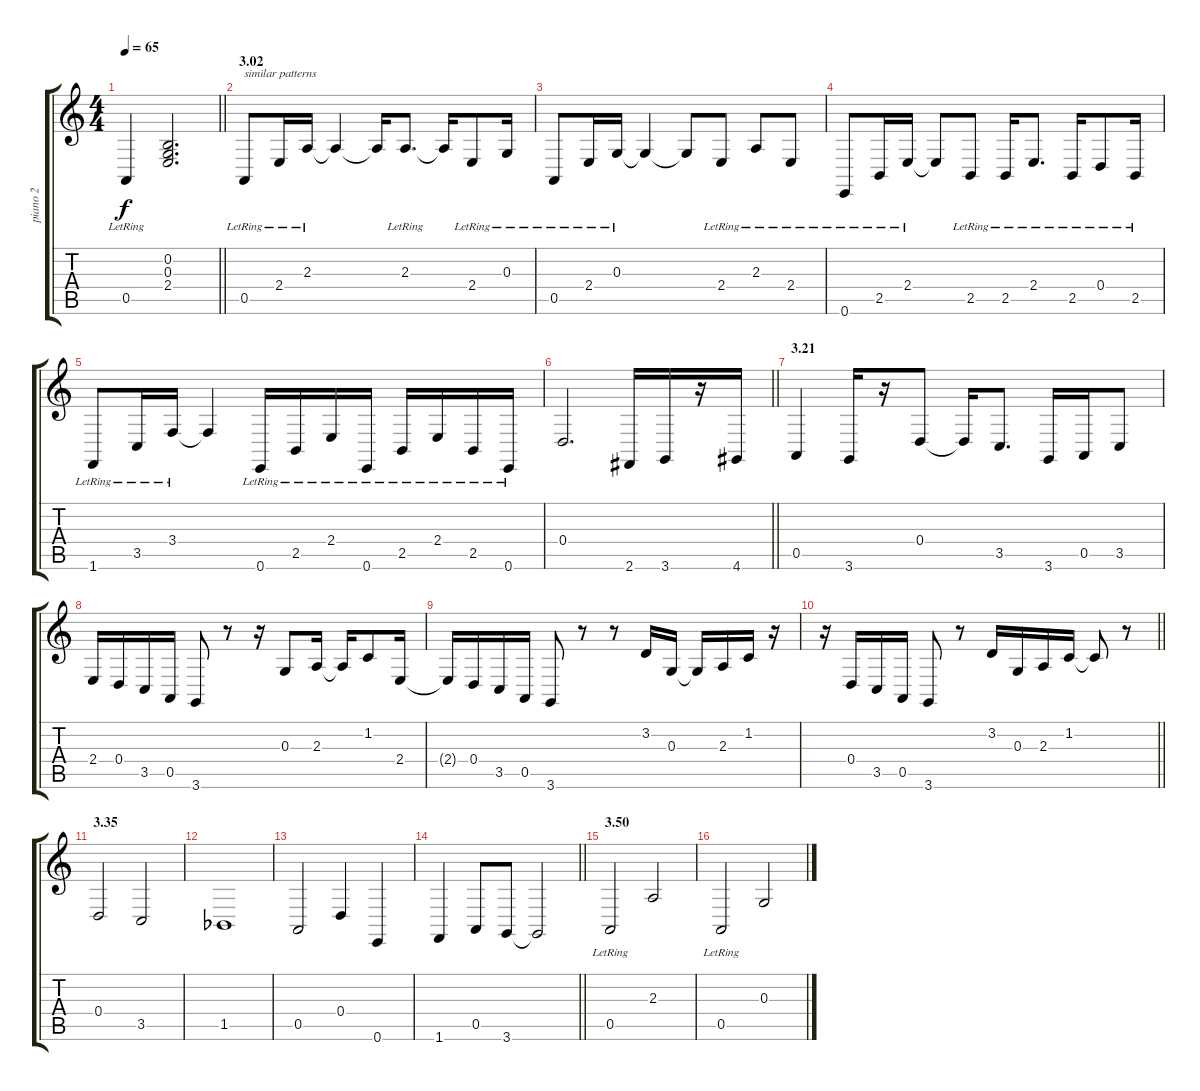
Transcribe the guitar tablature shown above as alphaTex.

\track ("piano 2" "piano 2") {instrument electricpiano1}
\staff {score tabs}
\tuning (E4 B3 G3 D3 A2 E2) {hide}
\ts (4 4)
\tempo 65
\clef g2
\barLineRight lightlight
\ks c
0.5{lr}.4{dy f} (0.2 0.3 2.4).2{d} |
\section ("" "3.02")
0.5{lr}.8{txt "similar patterns"} 2.4{lr}.16 2.3{lr}.16 2.3{t}.4 2.3{t}.16 2.3{lr}.8{d} 2.3{t}.16 2.4{lr}.8 0.3{lr}.16 |
0.5{lr}.8 2.4{lr}.16 0.3{lr}.16 0.3{t}.4 0.3{t}.8 2.4{lr}.8 2.3{lr}.8 2.4{lr}.8 |
0.6{lr}.8 2.5{lr}.16 2.4{lr}.16 2.4{t}.8 2.5{lr}.8 2.5{lr}.16 2.4{lr}.8{d} 2.5{lr}.16 0.4{lr}.8 2.5{lr}.16 |
1.6{lr}.8 3.5{lr}.16 3.4{lr}.16 3.4{t}.4 0.6{lr}.16 2.5{lr}.16 2.4{lr}.16 0.6{lr}.16 2.5{lr}.16 2.4{lr}.16 2.5{lr}.16 0.6{lr}.16 |
\barLineRight lightlight
0.4.2{d} 2.6.16 3.6.16 r.16 4.6.16 |
\section ("" "3.21")
0.5.4 3.6.16 r.16 0.4.8 0.4{t}.16 3.5.8{d} 3.6.16 0.5.16 3.5.8 |
2.4.16 0.4.16 3.5.16 0.5.16 3.6.8 r.8 r.16 0.3.8 2.3.16 2.3{t}.16 1.2.8 2.4.16 |
2.4{t}.16 0.4.16 3.5.16 0.5.16 3.6.8 r.8 r.8 3.2.16 0.3.16 0.3{t}.16 2.3.16 1.2.16 r.16 |
\barLineRight lightlight
r.16 0.4.16 3.5.16 0.5.16 3.6.8 r.8 3.2.16 0.3.16 2.3.16 1.2.16 1.2{t}.8 r.8 |
\section ("" "3.35")
0.4.2 3.5.2 |
1.5{acc b}.1 |
0.5.2 0.4.4 0.6.4 |
\barLineRight lightlight
1.6.4 0.5.8 3.6.8 3.6{t}.2 |
\section ("" "3.50")
0.5{lr}.2 2.3.2 |
0.5{lr}.2 0.3.2
